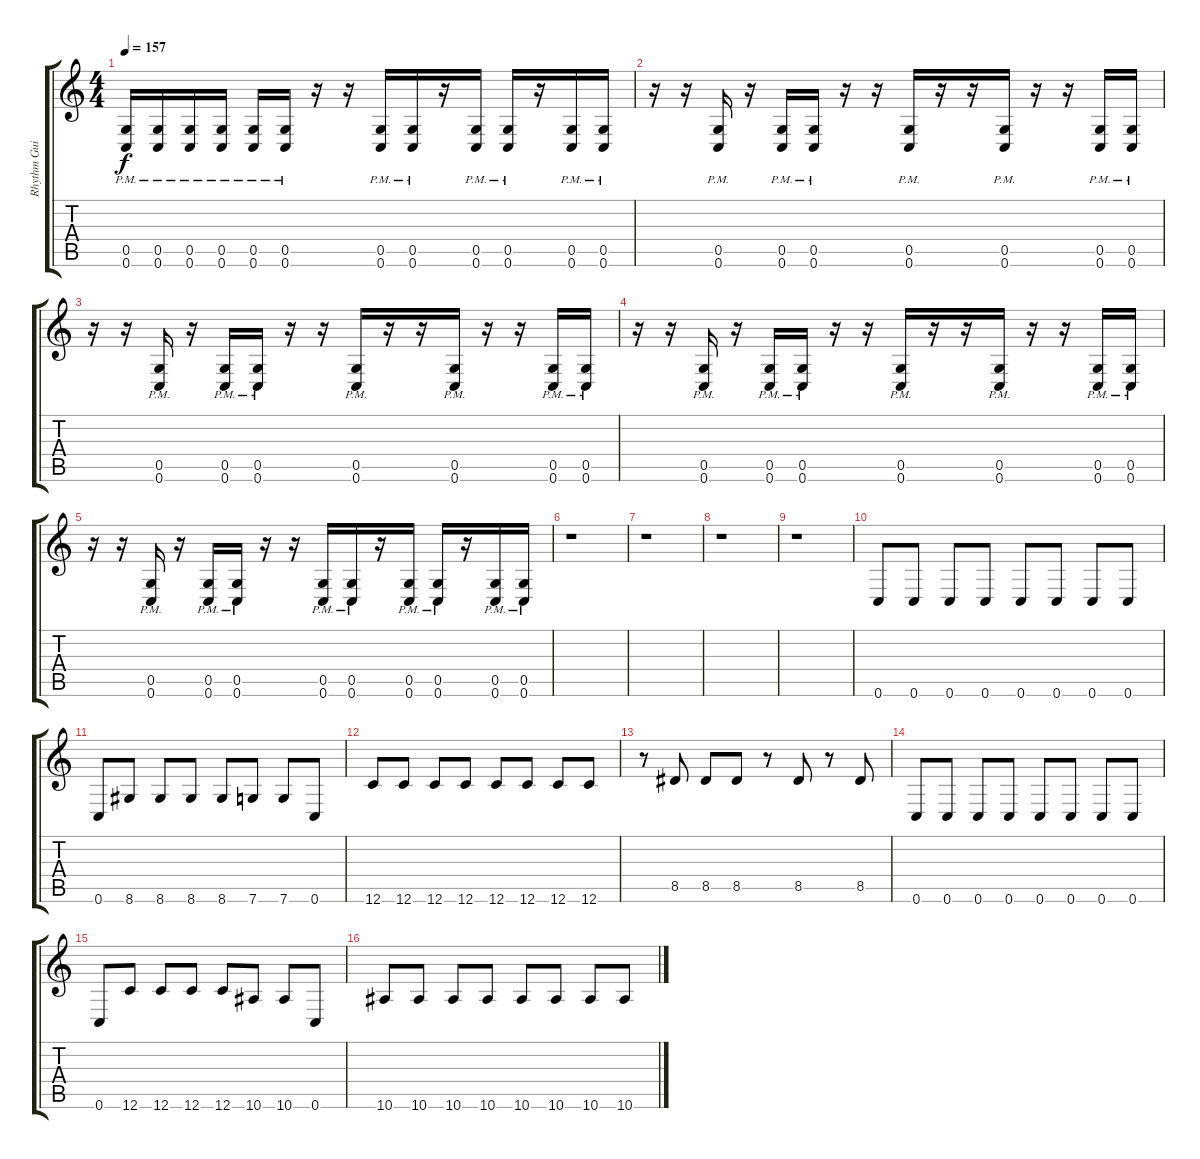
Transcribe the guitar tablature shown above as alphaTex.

\track ("Rhythm Guitar 2" "Rhythm Gui") {instrument distortionguitar}
\staff {score tabs}
\tuning (D4 A3 F3 C3 G2 C2) {hide}
\ts (4 4)
\tempo 157
\clef g2
\ks c
(0.5{pm} 0.6{pm}).16{dy f} (0.5{pm} 0.6{pm}).16 (0.5{pm} 0.6{pm}).16 (0.5{pm} 0.6{pm}).16 (0.5{pm} 0.6{pm}).16 (0.5{pm} 0.6{pm}).16 r.16 r.16 (0.5{pm} 0.6{pm}).16 (0.5{pm} 0.6{pm}).16 r.16 (0.5{pm} 0.6{pm}).16 (0.5{pm} 0.6{pm}).16 r.16 (0.5{pm} 0.6{pm}).16 (0.5{pm} 0.6{pm}).16 |
r.16 r.16 (0.5{pm} 0.6{pm}).16 r.16 (0.5{pm} 0.6{pm}).16 (0.5{pm} 0.6{pm}).16 r.16 r.16 (0.5{pm} 0.6{pm}).16 r.16 r.16 (0.5{pm} 0.6{pm}).16 r.16 r.16 (0.5{pm} 0.6{pm}).16 (0.5{pm} 0.6{pm}).16 |
r.16 r.16 (0.5{pm} 0.6{pm}).16 r.16 (0.5{pm} 0.6{pm}).16 (0.5{pm} 0.6{pm}).16 r.16 r.16 (0.5{pm} 0.6{pm}).16 r.16 r.16 (0.5{pm} 0.6{pm}).16 r.16 r.16 (0.5{pm} 0.6{pm}).16 (0.5{pm} 0.6{pm}).16 |
r.16 r.16 (0.5{pm} 0.6{pm}).16 r.16 (0.5{pm} 0.6{pm}).16 (0.5{pm} 0.6{pm}).16 r.16 r.16 (0.5{pm} 0.6{pm}).16 r.16 r.16 (0.5{pm} 0.6{pm}).16 r.16 r.16 (0.5{pm} 0.6{pm}).16 (0.5{pm} 0.6{pm}).16 |
r.16 r.16 (0.5{pm} 0.6{pm}).16 r.16 (0.5{pm} 0.6{pm}).16 (0.5{pm} 0.6{pm}).16 r.16 r.16 (0.5{pm} 0.6{pm}).16 (0.5{pm} 0.6{pm}).16 r.16 (0.5{pm} 0.6{pm}).16 (0.5{pm} 0.6{pm}).16 r.16 (0.5{pm} 0.6{pm}).16 (0.5{pm} 0.6{pm}).16 |
r.1 |
r.1 |
r.1 |
r.1 |
0.6.8 0.6.8 0.6.8 0.6.8 0.6.8 0.6.8 0.6.8 0.6.8 |
0.6.8 8.6.8 8.6.8 8.6.8 8.6.8 7.6.8 7.6.8 0.6.8 |
12.6.8 12.6.8 12.6.8 12.6.8 12.6.8 12.6.8 12.6.8 12.6.8 |
r.8 8.5.8 8.5.8 8.5.8 r.8 8.5.8 r.8 8.5.8 |
0.6.8 0.6.8 0.6.8 0.6.8 0.6.8 0.6.8 0.6.8 0.6.8 |
0.6.8 12.6.8 12.6.8 12.6.8 12.6.8 10.6.8 10.6.8 0.6.8 |
10.6.8 10.6.8 10.6.8 10.6.8 10.6.8 10.6.8 10.6.8 10.6.8
